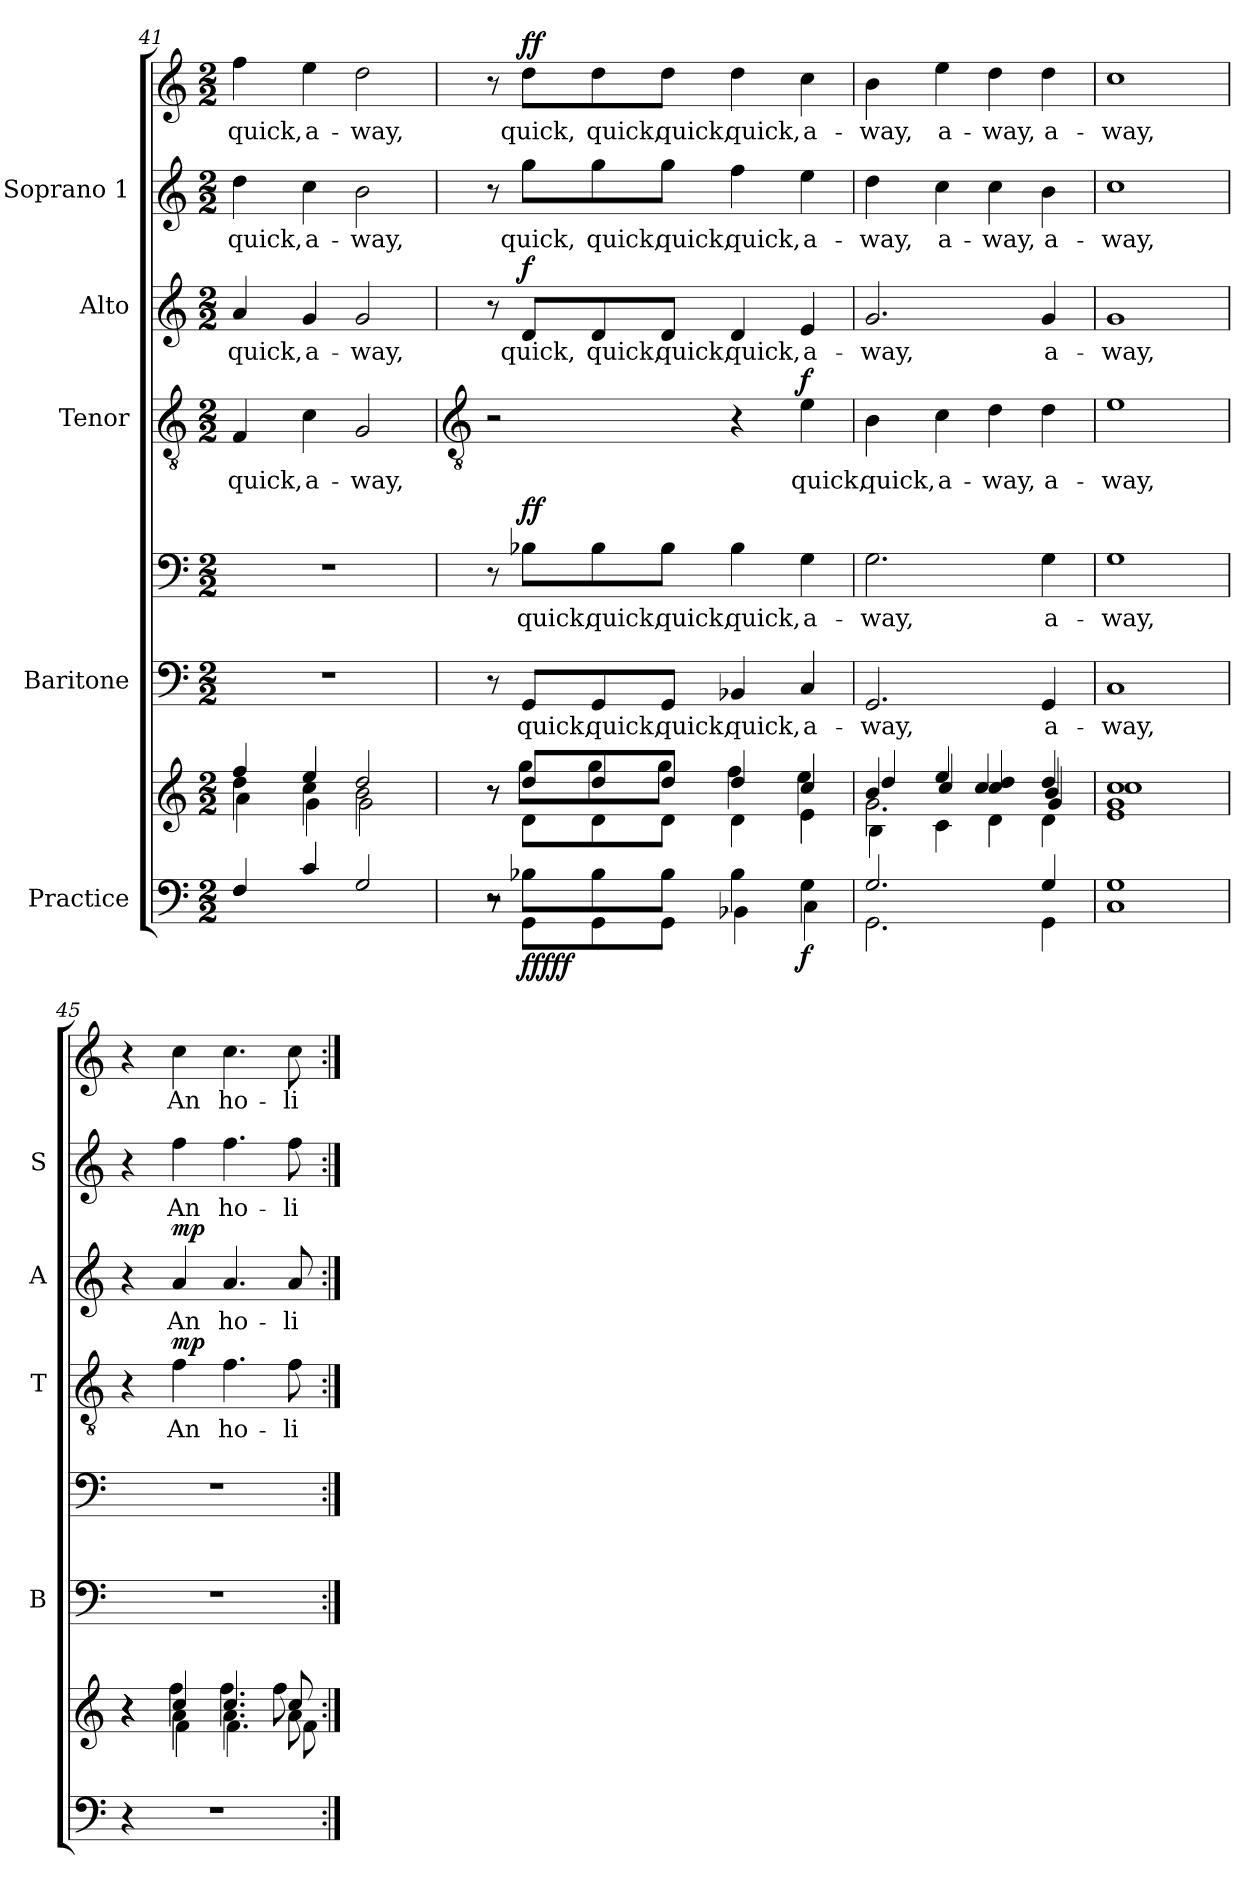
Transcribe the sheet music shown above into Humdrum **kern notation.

**kern	**kern	**dynam	**kern	**text	**kern	**text	**dynam	**kern	**text	**dynam	**kern	**text	**dynam	**kern	**text	**kern	**text	**dynam
*part5	*part5	*part5	*part4	*part4	*part4	*part4	*part4	*part3	*part3	*part3	*part2	*part2	*part2	*part1	*part1	*part1	*part1	*part1
*staff8	*staff7	*staff7/8	*staff6	*staff6	*staff5	*staff5	*staff5/6	*staff4	*staff4	*staff4	*staff3	*staff3	*staff3	*staff2	*staff2	*staff1	*staff1	*staff1/2
*I"Practice	*	*	*I"Baritone	*	*	*	*	*I"Tenor	*	*	*I"Alto	*	*	*I"Soprano 1	*	*	*	*
*	*	*	*I'B	*	*	*	*	*I'T	*	*	*I'A	*	*	*I'S	*	*	*	*
*clefF4	*clefG2	*	*clefF4	*	*clefF4	*	*	*clefGv2	*	*	*clefG2	*	*	*clefG2	*	*clefG2	*	*
*k[]	*k[]	*	*k[]	*	*k[]	*	*	*k[]	*	*	*k[]	*	*	*k[]	*	*k[]	*	*
*C:	*C:	*	*C:	*	*C:	*	*	*C:	*	*	*C:	*	*	*C:	*	*C:	*	*
*M2/2	*M2/2	*	*M2/2	*	*M2/2	*	*	*M2/2	*	*	*M2/2	*	*	*M2/2	*	*M2/2	*	*
=41	=41	=41	=41	=41	=41	=41	=41	=41	=41	=41	=41	=41	=41	=41	=41	=41	=41	=41
*^	*^	*	*	*	*	*	*	*	*	*	*	*	*	*	*	*	*	*
*	*^	*	*^	*	*	*	*	*	*	*	*	*	*	*	*	*	*	*	*	*
!	!	!	!	!	!	!	!	!	!	!	!	!	!LO:LY:b	!	!	!LO:LY:b	!	!	!LO:LY:b	!	!LO:LY:b	!
4F	1ryy	1ryy	4ff	4dd	4a\	.	1r	.	1r	.	.	4F	quick,	.	4a	quick,	.	4dd	quick,	4ff	quick,	.
!	!	!	!	!	!	!	!	!	!	!	!	!	!LO:LY:b	!	!	!LO:LY:b	!	!	!LO:LY:b	!	!LO:LY:b	!
4c	.	.	4ee	4cc	4g\	.	.	.	.	.	.	4c	a-	.	4g	a-	.	4cc	a-	4ee	a-	.
!	!	!	!	!	!	!	!	!	!	!	!	!	!LO:LY:b	!	!	!LO:LY:b	!	!	!LO:LY:b	!	!LO:LY:b	!
2G	.	.	2dd	2b	2g\	.	.	.	.	.	.	2G	-way,	.	2g	-way,	.	2b	-way,	2dd	-way,	.
*	*	*	*v	*v	*v	*	*	*	*	*	*	*	*	*	*	*	*	*	*	*	*	*
!!LO:LB:g=z
=42	=42	=42	=42	=42	=42	=42	=42	=42	=42	=42	=42	=42	=42	=42	=42	=42	=42	=42	=42	=42
*	*	*	*	*	*	*	*	*	*	*clefGv2	*	*	*	*	*	*	*	*	*	*
*	*	*	*^	*	*	*	*	*	*	*	*	*	*	*	*	*	*	*	*	*
*	*	*	*	*^	*	*	*	*	*	*	*	*	*	*	*	*	*	*	*	*	*
*	*	*	*	*	*^	*	*	*	*	*	*	*	*	*	*	*	*	*	*	*	*	*
2r	8r	8r	8r	8r	8r	2.ryy	.	8r	.	8r	.	.	2r	.	.	8r	.	.	8r	.	8r	.	.
!	!	!	!	!	!	!	!LO:DY:b=2	!	!LO:LY:b	!	!LO:LY:b	!	!	!	!	!	!LO:LY:b	!	!	!LO:LY:b	!	!LO:LY:b	!
!	!	!	!	!	!	!	!LO:DY:n=1:b=2	!	!	!	!	!	!	!	!	!	!	!	!	!	!	!	!
!	!	!	!	!	!	!	!LO:DY:n=2:b	!	!	!	!	!	!	!	!	!	!	!	!	!	!	!	!
!	!	!	!	!	!	!	!LO:DY:n=3:b	!	!	!	!	!	!	!	!	!	!	!	!	!	!	!	!
!	!	!	!	!	!	!	!LO:DY:n=4:b	!	!	!	!	!LO:DY:b=2	!	!	!	!	!	!	!	!	!	!	!
!	!	!	!	!	!	!	!	!	!	!	!	!LO:DY:n=1:b	!	!	!	!	!	!LO:DY:b	!	!	!	!	!LO:DY:b=2
!	!	!	!	!	!	!	!	!	!	!	!	!	!	!	!	!	!	!	!	!	!	!	!LO:DY:n=1:b
.	8B-XL	8GG\L	8ddL	8ggL	8d\L	.	f f f f f	8GG/L	-quick,	8B-X\L	quick,	f f	.	.	.	8d/L	quick,	f	8gg\L	-quick,	8dd\L	quick,	f f
!	!	!	!	!	!	!	!	!	!LO:LY:b	!	!LO:LY:b	!	!	!	!	!	!LO:LY:b	!	!	!LO:LY:b	!	!LO:LY:b	!
.	8B-	8GG\	8dd	8gg	8d\	.	.	8GG/	quick,	8B-\	quick,	.	.	.	.	8d/	quick,	.	8gg\	quick,	8dd\	quick,	.
!	!	!	!	!	!	!	!	!	!LO:LY:b	!	!LO:LY:b	!	!	!	!	!	!LO:LY:b	!	!	!LO:LY:b	!	!LO:LY:b	!
.	8B-J	8GG\J	8ddJ	8ggJ	8d\J	.	.	8GG/J	quick,	8B-\J	quick,	.	.	.	.	8d/J	quick,	.	8gg\J	quick,	8dd\J	quick,	.
!	!	!	!	!	!	!	!	!	!LO:LY:b	!	!LO:LY:b	!	!	!	!	!	!LO:LY:b	!	!	!LO:LY:b	!	!LO:LY:b	!
4ryy	4B-	4BB-X\	4dd	4ff	4d\	.	.	4BB-X	quick,	4B-	quick,	.	4r	.	.	4d	quick,	.	4ff	quick,	4dd	quick,	.
!	!	!	!	!	!	!	!LO:DY:n=5:b=2	!	!LO:LY:b	!	!LO:LY:b	!	!	!LO:LY:b	!LO:DY:b	!	!LO:LY:b	!	!	!LO:LY:b	!	!LO:LY:b	!
4ryy	4G	4C\	4cc	4ee	4e\	4e\	f	4C	a-	4G	a-	.	4e	quick,	f	4e	a-	.	4ee	a-	4cc	a-	.
=43	=43	=43	=43	=43	=43	=43	=43	=43	=43	=43	=43	=43	=43	=43	=43	=43	=43	=43	=43	=43	=43	=43	=43
!	!	!	!	!	!	!	!	!	!LO:LY:b	!	!LO:LY:b	!	!	!LO:LY:b	!	!	!LO:LY:b	!	!	!LO:LY:b	!	!LO:LY:b	!
*	*v	*v	*	*	*	*	*	*	*	*	*	*	*	*	*	*	*	*	*	*	*	*	*
2.G	2.GG\	4b/	4dd/	2.g\	4B	.	2.GG	-way,	2.G	-way,	.	4B	quick,	.	2.g	-way,	.	4dd	-way,	4b	-way,	.
!	!	!	!	!	!	!	!	!	!	!	!	!	!LO:LY:b	!	!	!	!	!	!LO:LY:b	!	!LO:LY:b	!
.	.	4ee/	4cc/	.	4c	.	.	.	.	.	.	4c	a-	.	.	.	.	4cc	a-	4ee	a-	.
!	!	!	!	!	!	!	!	!	!	!	!	!	!LO:LY:b	!	!	!	!	!	!LO:LY:b	!	!LO:LY:b	!
.	.	4cc/ 4dd/	4cc/	.	4d	.	.	.	.	.	.	4d	-way,	.	.	.	.	4cc	-way,	4dd	-way,	.
!	!	!	!	!	!	!	!	!LO:LY:b	!	!LO:LY:b	!	!	!LO:LY:b	!	!	!LO:LY:b	!	!	!LO:LY:b	!	!LO:LY:b	!
4G	4GG\	4dd/	4b/	4g	4d	.	4GG	a-	4G	a-	.	4d	a-	.	4g	a-	.	4b	a-	4dd	a-	.
=44	=44	=44	=44	=44	=44	=44	=44	=44	=44	=44	=44	=44	=44	=44	=44	=44	=44	=44	=44	=44	=44	=44
!	!	!	!	!	!	!	!	!LO:LY:b	!	!LO:LY:b	!	!	!LO:LY:b	!	!	!LO:LY:b	!	!	!LO:LY:b	!	!LO:LY:b	!
1G	1C	1cc	1cc	1g	1e	.	1C	way,	1G	-way,	.	1e	-way,	.	1g	-way,	.	1cc	way,	1cc	-way,	.
=45	=45	=45	=45	=45	=45	=45	=45	=45	=45	=45	=45	=45	=45	=45	=45	=45	=45	=45	=45	=45	=45	=45
*	*^	*	*	*	*	*	*	*	*	*	*	*	*	*	*	*	*	*	*	*	*	*
4r	1r	1r	4r	4r	4r	4ryy	.	1r	.	1r	.	.	4r	.	.	4r	.	.	4r	.	4r	.	.
!	!	!	!	!	!	!	!LO:DY:b=2	!	!	!	!	!	!	!LO:LY:b	!	!	!LO:LY:b	!	!	!LO:LY:b	!	!LO:LY:b	!
!	!	!	!	!	!	!	!LO:DY:n=1:b	!	!	!	!	!	!	!	!	!	!	!	!	!	!	!	!
!	!	!	!	!	!	!	!LO:DY:n=2:b	!	!	!	!	!	!	!	!	!	!	!	!	!	!	!	!
!	!	!	!	!	!	!	!LO:DY:n=3:b	!	!	!	!	!	!	!	!LO:DY:b	!	!	!LO:DY:b	!	!	!	!	!LO:DY:b=2
!	!	!	!	!	!	!	!	!	!	!	!	!	!	!	!	!	!	!	!	!	!	!	!LO:DY:n=1:b
2.ryy	.	.	4cc	4ff	4a\	4f\	mp mp mp mp	.	.	.	.	.	4f	An	mp	4a	An	mp	4ff	-An	4cc	An	mp mp
!	!	!	!	!	!	!	!	!	!	!	!	!	!	!LO:LY:b	!	!	!LO:LY:b	!	!	!LO:LY:b	!	!LO:LY:b	!
.	.	.	4.cc	4.ff	4.a\	4.f\	.	.	.	.	.	.	4.f	ho-	.	4.a	ho-	.	4.ff	ho-	4.cc	ho-	.
!	!	!	!	!	!	!	!	!	!	!	!	!	!	!LO:LY:b	!	!	!LO:LY:b	!	!	!LO:LY:b	!	!LO:LY:b	!
.	.	.	8cc	8ff	8a\	8f\	.	.	.	.	.	.	8f	-li-	.	8a	-li-	.	8ff	-li-	8cc	-li-	.
*v	*v	*v	*	*	*	*	*	*	*	*	*	*	*	*	*	*	*	*	*	*	*	*	*
*	*v	*v	*v	*v	*	*	*	*	*	*	*	*	*	*	*	*	*	*	*	*	*
=:|!	=:|!	=:|!	=:|!	=:|!	=:|!	=:|!	=:|!	=:|!	=:|!	=:|!	=:|!	=:|!	=:|!	=:|!	=:|!	=:|!	=:|!	=:|!
*-	*-	*-	*-	*-	*-	*-	*-	*-	*-	*-	*-	*-	*-	*-	*-	*-	*-	*-
